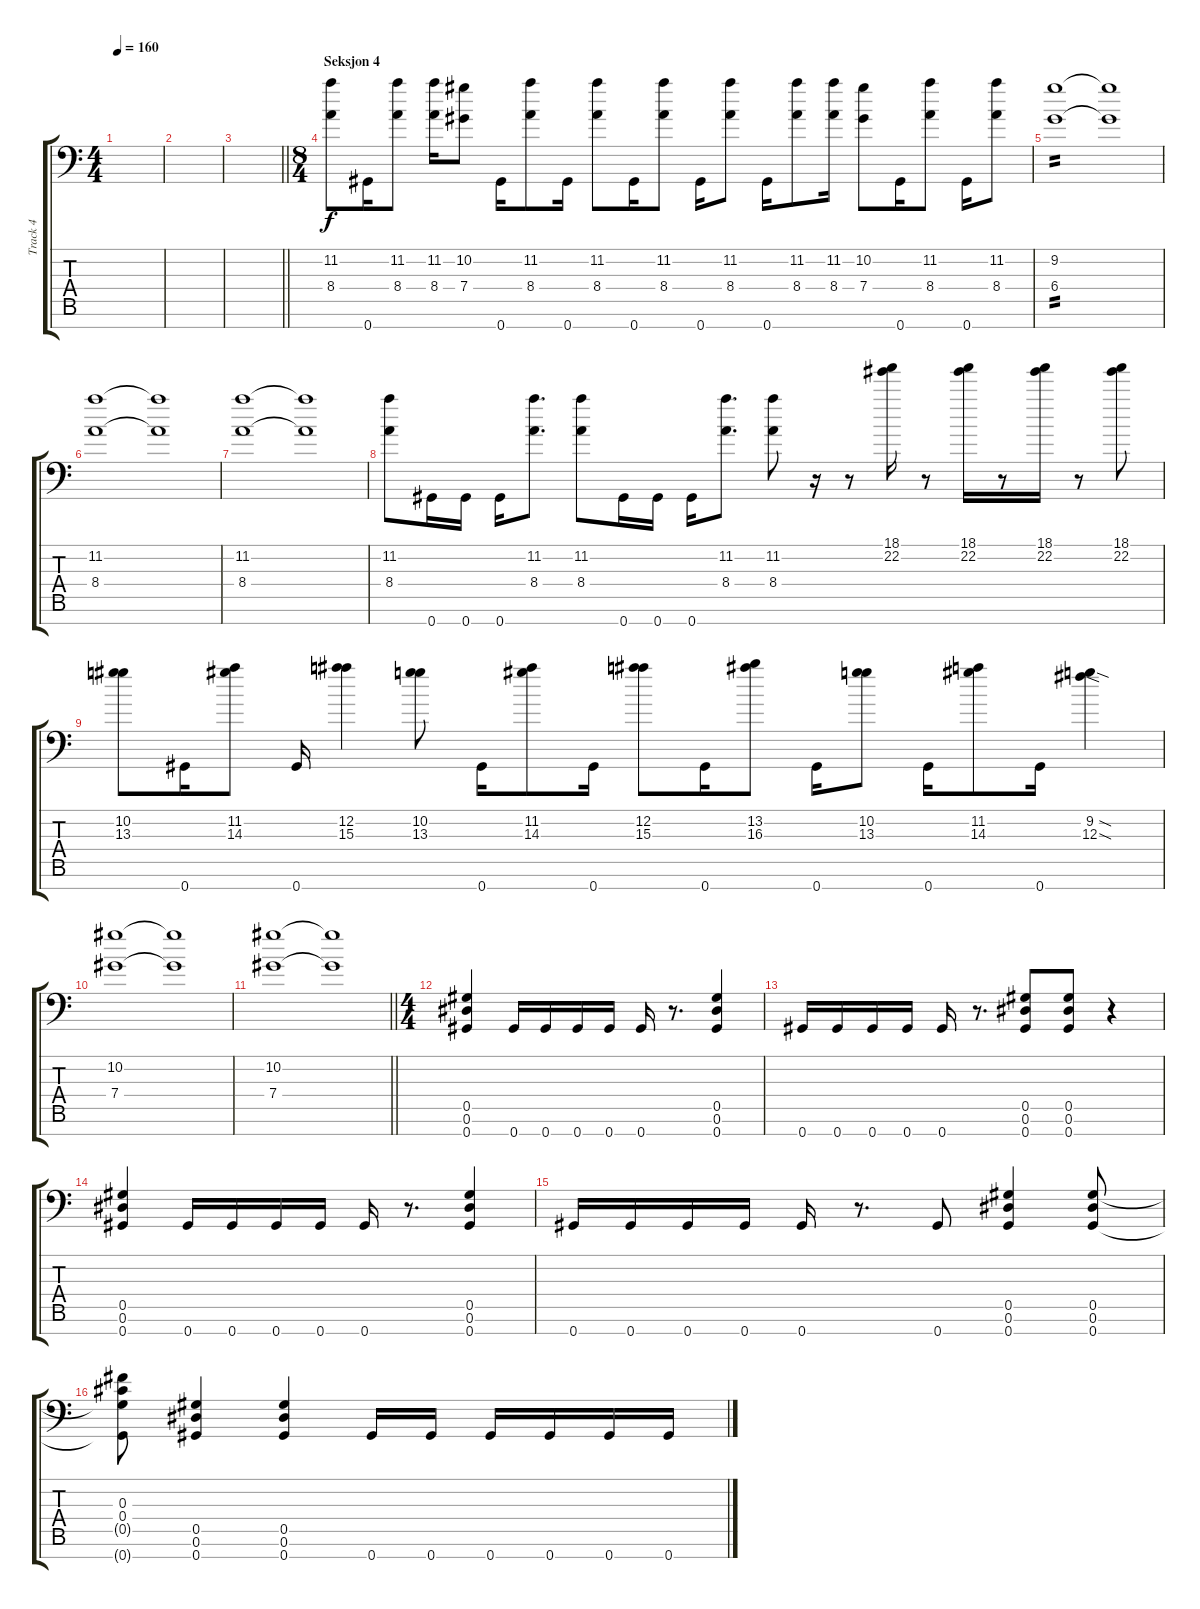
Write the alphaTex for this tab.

\track ("Track 4" "Track 4") {instrument distortionguitar}
\staff {score tabs}
\tuning (Eb4 Bb3 Gb3 Db3 Ab2 Eb2 Ab1) {hide}
\ts (4 4)
\tempo 160
\clef f4
\ks c
|
|
\barLineRight lightlight
|
\ts (8 4)
\section ("" "Seksjon 4")
(11.2 8.4).8 0.7.16 (11.2 8.4).8 (11.2 8.4).16 (10.2 7.4).8 0.7.16 (11.2 8.4).8 0.7.16 (11.2 8.4).8 0.7.16 (11.2 8.4).8 0.7.16 (11.2 8.4).8 0.7.16 (11.2 8.4).8 (11.2 8.4).16 (10.2 7.4).8 0.7.16 (11.2 8.4).8 0.7.16 (11.2 8.4).8 |
(9.2 6.4).1{tp 2} (9.2{t} 6.4{t}).1 |
(11.2 8.4).1 (11.2{t} 8.4{t}).1 |
(11.2 8.4).1 (11.2{t} 8.4{t}).1 |
(11.2 8.4).8 0.7.16 0.7.16 0.7.16 (11.2 8.4).8{d} (11.2 8.4).8 0.7.16 0.7.16 0.7.16 (11.2 8.4).8{d} (11.2 8.4).8 r.16 r.8 (18.1 22.2).16 r.8 (18.1 22.2).16 r.8 (18.1 22.2).16 r.8 (18.1 22.2).8 |
(10.2 13.3).8 0.7.16 (11.2 14.3).8 0.7.16 (12.2 15.3).4 (10.2 13.3).8 0.7.16 (11.2 14.3).8 0.7.16 (12.2 15.3).8 0.7.16 (13.2 16.3).8 0.7.16 (10.2 13.3).8 0.7.16 (11.2 14.3).8 0.7.16 (9.2{sod} 12.3{sod}).4 |
(10.2 7.4).1 (10.2{t} 7.4{t}).1 |
\barLineRight lightlight
(10.2 7.4).1 (10.2{t} 7.4{t}).1 |
\ts (4 4)
(0.5 0.6 0.7).4 0.7.16 0.7.16 0.7.16 0.7.16 0.7.16 r.8{d} (0.5 0.6 0.7).4 |
0.7.16 0.7.16 0.7.16 0.7.16 0.7.16 r.8{d} (0.5 0.6 0.7).8 (0.5 0.6 0.7).8 r.4 |
(0.5 0.6 0.7).4 0.7.16 0.7.16 0.7.16 0.7.16 0.7.16 r.8{d} (0.5 0.6 0.7).4 |
0.7.16 0.7.16 0.7.16 0.7.16 0.7.16 r.8{d} 0.7.8 (0.5 0.6 0.7).4 (0.5 0.6 0.7).8 |
(0.3 0.4 0.5{t} 0.7{t}).8 (0.5 0.6 0.7).4 (0.5 0.6 0.7).4 0.7.16 0.7.16 0.7.16 0.7.16 0.7.16 0.7.16
